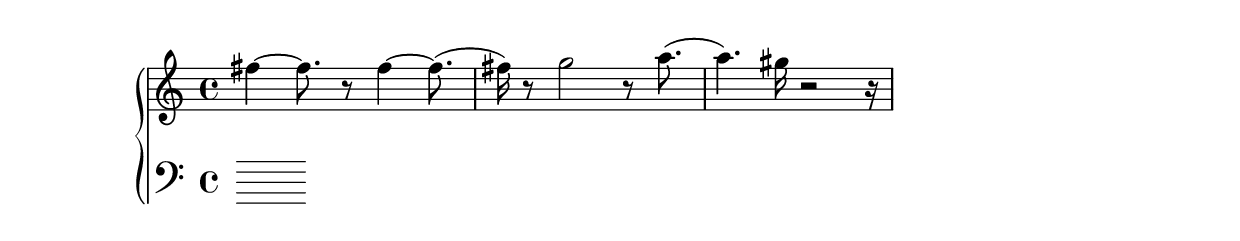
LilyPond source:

normal = \new Staff { 
fis''4~ fis''8. r8 fis''4~ fis''8. ( fis''16 ) r8 g''2 r8 a''8. ( a''4. ) gis''16 r2 r16 
}
bass = \new Staff { 
\clef "bass" 

}
{
\new PianoStaff << 
\normal 
\bass 
>> 
} 
